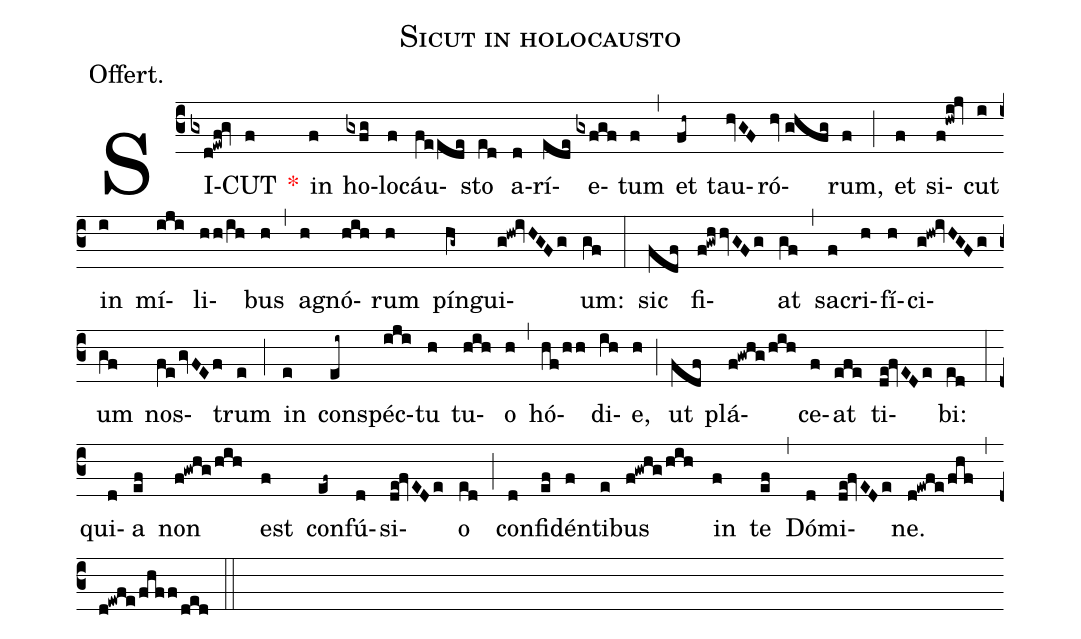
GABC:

name:Sicut in holocausto;
annotation:Offert.;
mode:V.;
office-part:Offertory;
%%
(c3) SI(gxd!ewf!gv)CUT(f) <v>\red{*}</v>() in(f) ho(gxfg)lo(f)cáu(feede)sto(ed) a(d)rí(ede)e(gxfgf)tum(f) (,) et(fh~) tau(hvGF)ró(hv//ghfg)rum,(f) (;) et(f) si(f!hwi!jv)cut(i) in(i) mí(iji)li(hh/ih)bus(h) (,) a(h)gnó(hih)rum(h) pín(hg~)gui(g!hw!ivHGFg)um:(gf) (:) sic(fdf) fi(f!gwhhvGFg)at(gf) (,) sac(f)ri(h)fí(h)ci(g!hw!ivHGFg)um(gf) nos(fe/gvFEf)trum(e) (;) in(e) con(ei~)spéc(iji)tu(h) tu(hih)o(h) (,) hó(hf/hh)di(ih)e,(h) (;) ut(fdf) plá(f!gwhg/hih)ce(f)at(efe) ti(de!fvEDe)bi:(ed) (:) qui(d)a(ef) non(f!gwhg/hih) est(f) con(ef~)fú(d)si(de!fvEDe)o(ed) (;) con(d)fi(ef)dén(f)ti(e)bus(f!gwhg/hih) in(f) te(ef) (,) Dó(d)mi(de!fvEDe)ne.(d!ewfe/fhf) (,) (d!ewfe/fhff/ded) (::)
